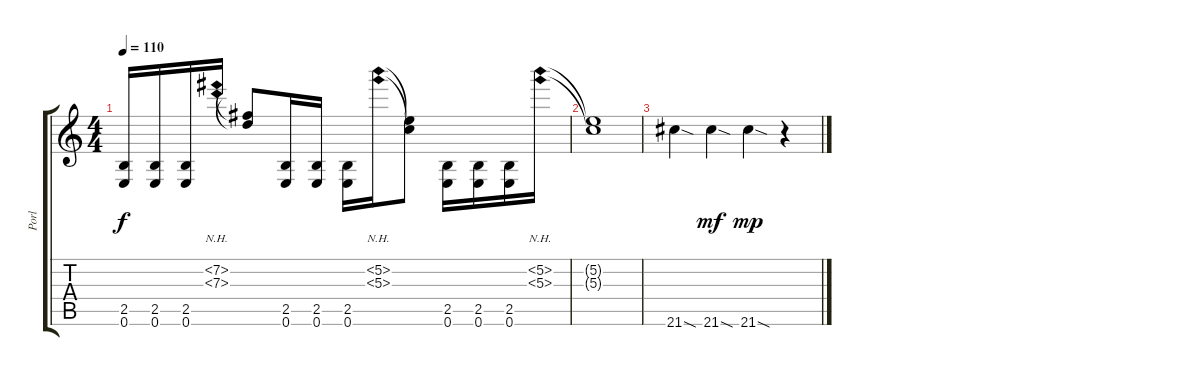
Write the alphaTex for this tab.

\track ("Porl" "Porl") {instrument overdrivenguitar}
\staff {score tabs}
\tuning (E4 B3 G3 D3 A2 E2) {hide}
\ts (4 4)
\tempo 110
\clef g2
\ks c
(2.5 0.6).16{dy f} (2.5 0.6).16 (2.5 0.6).16 (7.2{nh} 7.3{nh}).16 (7.2{t} 7.3{t}).8 (2.5 0.6).16 (2.5 0.6).16 (2.5 0.6).16 (5.2{nh} 5.3{nh}).16 (5.2{t} 5.3{t}).8 (2.5 0.6).16 (2.5 0.6).16 (2.5 0.6).16 (5.2{nh} 5.3{nh}).16 |
(5.2{t} 5.3{t}).1 |
21.6{sod}.4 21.6{sod}.4{dy mf} 21.6{sod}.4{dy mp} r.4
